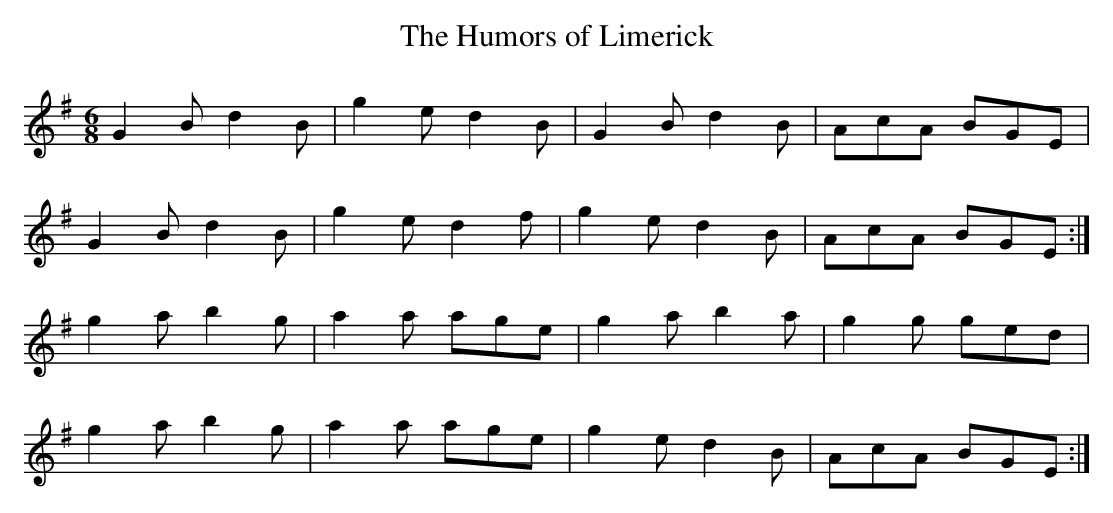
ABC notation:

X:1
T: The Humors of Limerick
M: 6/8
L: 1/8
K: G
G2B d2B|g2e d2B|G2B d2B|AcA BGE|
G2B d2B|g2e d2f|g2e d2B|AcA BGE:|
g2a b2g|a2a age|g2ab2a|g2g ged|
g2a b2g|a2a age|g2e d2B|AcA BGE:|
